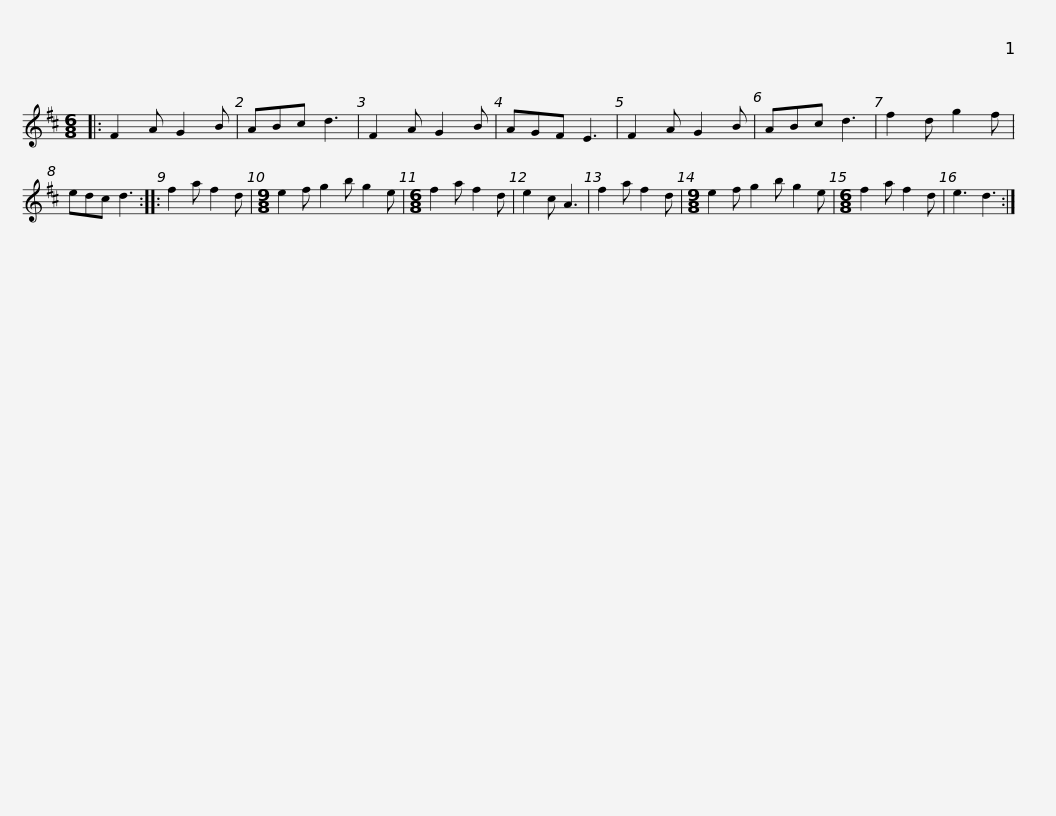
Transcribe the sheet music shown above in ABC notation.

X:1
L:1/8
M:6/8
I:linebreak $
K:D
V:1 treble
V:1
|: F2 A G2 B | ABc d3 | F2 A G2 B | AGF E3 | F2 A G2 B | %5
 ABc d3 | f2 d g2 f | edc d3 :: f2 a f2 d |$[M:9/8] e2 f g2 b g2 e | %10
[M:6/8] f2 a f2 d | e2 c A3 | f2 a f2 d |[M:9/8] e2 f g2 b g2 e |[M:6/8] f2 a f2 d | %15
 e3 d3 :| %16
